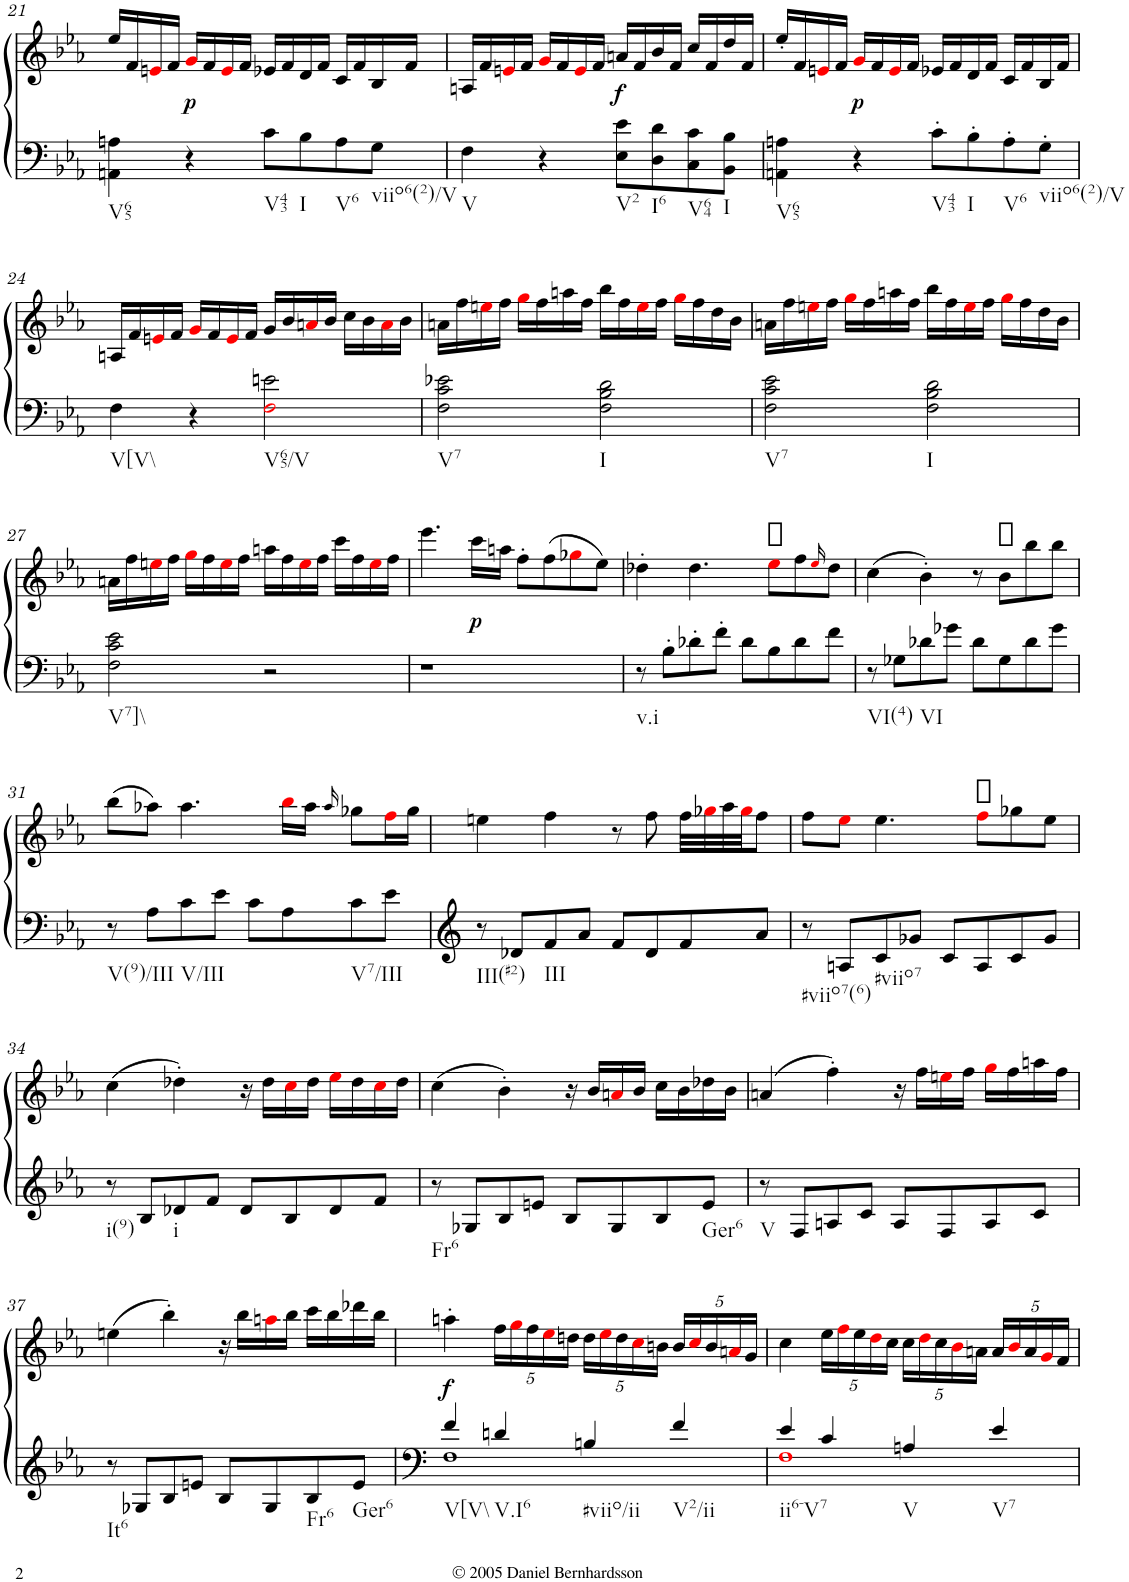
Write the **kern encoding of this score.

**kern	**kern	**dynam
*part1	*part1	*part1
*staff2	*staff1	*staff1/2
*I"Piano	*	*
*I'Pno.	*	*
!!LO:PB:g=z
*clefF4	*clefG2	*
*k[b-e-a-]	*k[b-e-a-]	*
*E-:	*E-:	*
*M4/4	*M4/4	*
*met(c)	*met(c)	*
=21	=21	=21
!LO:TX:b:t=V65	!	!
4AAn\ 4An\	16ee-/LL	.
.	16f/	.
.	16eni/	.
.	16f/JJ	.
!	!	!LO:DY:b
4r	16gi/LL	p
.	16f/	.
.	16ei/	.
.	16f/JJ	.
!LO:TX:b:t=V43	!	!
8c\L	16e-X/LL	.
.	16f/	.
!LO:TX:b:t=I	!	!
8B-\	16d/	.
.	16f/JJ	.
!LO:TX:b:t=V6	!	!
8A\	16c/LL	.
.	16f/	.
!LO:TX:b:t=viio6(2)/V	!	!
8G\J	16B-/	.
.	16f/JJ	.
=22	=22	=22
!LO:TX:b:t=V	!	!
4F\	16An/LL	.
.	16f/	.
.	16eni/	.
.	16f/JJ	.
4r	16gi/LL	.
.	16f/	.
.	16ei/	.
.	16f/JJ	.
!LO:TX:b:t=V2	!	!
!	!	!LO:DY:b
8E-\ 8e-\L	16an/LL	f
.	16f/	.
!LO:TX:b:t=I6	!	!
8D\ 8d\	16b-/	.
.	16f/JJ	.
!LO:TX:b:t=V64	!	!
8C\ 8c\	16cc/LL	.
.	16f/	.
!LO:TX:b:t=I	!	!
8BB-\ 8B-\J	16dd/	.
.	16f/JJ	.
=23	=23	=23
!LO:TX:b:t=V65	!	!
4AAn\ 4An\	16ee-'/LL	.
.	16f/	.
.	16eni/	.
.	16f/JJ	.
!	!	!LO:DY:b
4r	16gi/LL	p
.	16f/	.
.	16ei/	.
.	16f/JJ	.
!LO:TX:b:t=V43	!	!
8c'\L	16e-X/LL	.
.	16f/	.
!LO:TX:b:t=I	!	!
8B-'\	16d/	.
.	16f/JJ	.
!LO:TX:b:t=V6	!	!
8A'\	16c/LL	.
.	16f/	.
!LO:TX:b:t=viio6(2)/V	!	!
8G'\J	16B-/	.
.	16f/JJ	.
!!LO:LB:g=z
=24	=24	=24
!LO:TX:b:t=V[V\\	!	!
4F\	16An/LL	.
.	16f/	.
.	16eni/	.
.	16f/JJ	.
4r	16gi/LL	.
.	16f/	.
.	16ei/	.
.	16f/JJ	.
!LO:TX:b:t=V65/V	!	!
2Fi\ 2en\	16g/LL	.
.	16b-/	.
.	16ani/	.
.	16b-/JJ	.
.	16cc\LL	.
.	16b-\	.
.	16ai\	.
.	16b-\JJ	.
=25	=25	=25
!LO:TX:b:t=V7	!	!
2F\ 2c\ 2e-X\	16an\LL	.
.	16ff\	.
.	16eeni\	.
.	16ff\JJ	.
.	16ggi\LL	.
.	16ff\	.
.	16aan\	.
.	16ff\JJ	.
!LO:TX:b:t=I	!	!
2F\ 2B-\ 2d\	16bb-\LL	.
.	16ff\	.
.	16eei\	.
.	16ff\JJ	.
.	16ggi\LL	.
.	16ff\	.
.	16dd\	.
.	16b-\JJ	.
=26	=26	=26
!LO:TX:b:t=V7	!	!
2F\ 2c\ 2e-\	16an\LL	.
.	16ff\	.
.	16eeni\	.
.	16ff\JJ	.
.	16ggi\LL	.
.	16ff\	.
.	16aan\	.
.	16ff\JJ	.
!LO:TX:b:t=I	!	!
2F\ 2B-\ 2d\	16bb-\LL	.
.	16ff\	.
.	16eei\	.
.	16ff\JJ	.
.	16ggi\LL	.
.	16ff\	.
.	16dd\	.
.	16b-\JJ	.
!!LO:LB:g=z
=27	=27	=27
!LO:TX:b:t=V7]\\	!	!
2F\ 2c\ 2e-\	16an\LL	.
.	16ff\	.
.	16eeni\	.
.	16ff\JJ	.
.	16ggi\LL	.
.	16ff\	.
.	16eei\	.
.	16ff\JJ	.
2r	16aan\LL	.
.	16ff\	.
.	16eei\	.
.	16ff\JJ	.
.	16ccc\LL	.
.	16ff\	.
.	16eei\	.
.	16ff\JJ	.
=28	=28	=28
1r	4.eee-\	.
!	!	!LO:DY:b
.	16ccc\LL	p
.	16aan\JJ	.
.	8ff'\L	.
.	(8ff\	.
.	8gg-Xi\	.
.	8ee-\J)	.
=29	=29	=29
!LO:TX:b:t=v.i	!	!
8r	4dd-X'\	.
8B-'\L	.	.
8d-X'\	4.dd-\	.
8f'\J	.	.
8d-\L	.	.
8B-\	8ee-i\L	.
8d-\	8ff\	.
.	16qee-i/	.
8f\J	8dd-\J	.
=30	=30	=30
!LO:TX:b:t=VI(4)	!	!
8r	(4cc\	.
8G-X\L	.	.
!LO:TX:b:t=VI	!	!
8d-X\	4b-'\)	.
8g-X\J	.	.
8d-\L	8r	.
8G-\	8b-\L	.
8d-\	8bb-\	.
8g-\J	8bb-\J	.
!!LO:LB:g=z
=31	=31	=31
!LO:TX:b:t=V(9)/III	!	!
8r	(8bb-\L	.
8A-\L	8aa-X\J)	.
!LO:TX:b:t=V/III	!	!
8c\	4.aa-\	.
8e-\J	.	.
8c\L	.	.
8A-\	16bb-i\LL	.
.	16aa-\JJ	.
.	16qaa-/	.
!LO:TX:b:t=V7/III	!	!
8c\	8gg-X\L	.
8e-\J	16ffi\L	.
.	16gg-\JJ	.
=32	=32	=32
!LO:TX:b:t=III(#2)	!	!
8r	4een\	.
8d-X/L	.	.
!LO:TX:b:t=III	!	!
8f/	4ff\	.
8a-/J	.	.
8f/L	8r	.
8d-/	8ff\	.
8f/	32ff\LLL	.
.	32gg-Xi\	.
.	32aa-\	.
.	32gg-i\JJ	.
8a-/J	8ff\J	.
=33	=33	=33
!LO:TX:b:t=#viio7(6)	!	!
8r	8ff\L	.
8An/L	8ee-i\J	.
!LO:TX:b:t=#viio7	!	!
8c/	4.ee-\	.
8g-X/J	.	.
8c/L	.	.
8A/	8ffi\L	.
8c/	8gg-X\	.
8g-/J	8ee-\J	.
!!LO:LB:g=z
=34	=34	=34
!LO:TX:b:t=i(9)	!	!
8r	(4cc\	.
8B-/L	.	.
!LO:TX:b:t=i	!	!
8d-X/	4dd-X'\)	.
8f/J	.	.
8d-/L	16r	.
.	16dd-\LL	.
8B-/	16cci\	.
.	16dd-\JJ	.
8d-/	16ee-i\LL	.
.	16dd-\	.
8f/J	16cci\	.
.	16dd-\JJ	.
=35	=35	=35
!LO:TX:b:t=Fr6	!	!
8r	(4cc\	.
8G-X/L	.	.
8B-/	4b-'\)	.
8en/J	.	.
8B-/L	16r	.
.	16b-/LL	.
8G-/	16ani/	.
.	16b-/JJ	.
8B-/	16cc\LL	.
.	16b-\	.
!LO:TX:b:t=Ger6	!	!
8e/J	16dd-X\	.
.	16b-\JJ	.
=36	=36	=36
!LO:TX:b:t=V	!	!
8r	(4an/	.
8F/L	.	.
8An/	4ff'\)	.
8c/J	.	.
8A/L	16r	.
.	16ff\LL	.
8F/	16eeni\	.
.	16ff\JJ	.
8A/	16ggi\LL	.
.	16ff\	.
8c/J	16aan\	.
.	16ff\JJ	.
!!LO:LB:g=z
=37	=37	=37
!LO:TX:b:t=It6	!	!
8r	(4een\	.
8G-X/L	.	.
8B-/	4bb-'\)	.
8en/J	.	.
8B-/L	16r	.
.	16bb-\LL	.
8G-/	16aani\	.
.	16bb-\JJ	.
!LO:TX:b:t=Fr6	!	!
8B-/	16ccc\LL	.
.	16bb-\	.
!LO:TX:b:t=Ger6	!	!
8e/J	16ddd-X\	.
.	16bb-\JJ	.
=38	=38	=38
*^	*	*
!LO:TX:b:t=V[V\\	!	!	!
!	!	!	!LO:DY:b
4f/	1F	4aan'\	f
*	*	*Xbrackettup	*
!LO:TX:b:t=V.I6	!	!	!
4dn/	.	20ff\LL	.
.	.	20ggi\	.
.	.	20ff\	.
.	.	20ee-i\	.
.	.	20ddn\JJ	.
!LO:TX:b:t=#viio/ii	!	!	!
4Bn/	.	20dd\LL	.
.	.	20ee-i\	.
.	.	20dd\	.
.	.	20cci\	.
.	.	20bn\JJ	.
!LO:TX:b:t=V2/ii	!	!	!
4f/	.	20b/LL	.
.	.	20cci/	.
.	.	20b/	.
.	.	20ani/	.
.	.	20g/JJ	.
=39	=39	=39	=39
!LO:TX:b:t=ii6-V7	!	!	!
4e-/	1Fi	4cc\	.
4c/	.	20ee-\LL	.
.	.	20ffi\	.
.	.	20ee-\	.
.	.	20ddi\	.
.	.	20cc\JJ	.
!LO:TX:b:t=V	!	!	!
4An/	.	20cc\LL	.
.	.	20ddi\	.
.	.	20cc\	.
.	.	20b-i\	.
.	.	20an\JJ	.
!LO:TX:b:t=V7	!	!	!
4e-/	.	20a/LL	.
.	.	20b-i/	.
.	.	20a/	.
.	.	20gi/	.
.	.	20f/JJ	.
*v	*v	*	*
=	=	=
*-	*-	*-
